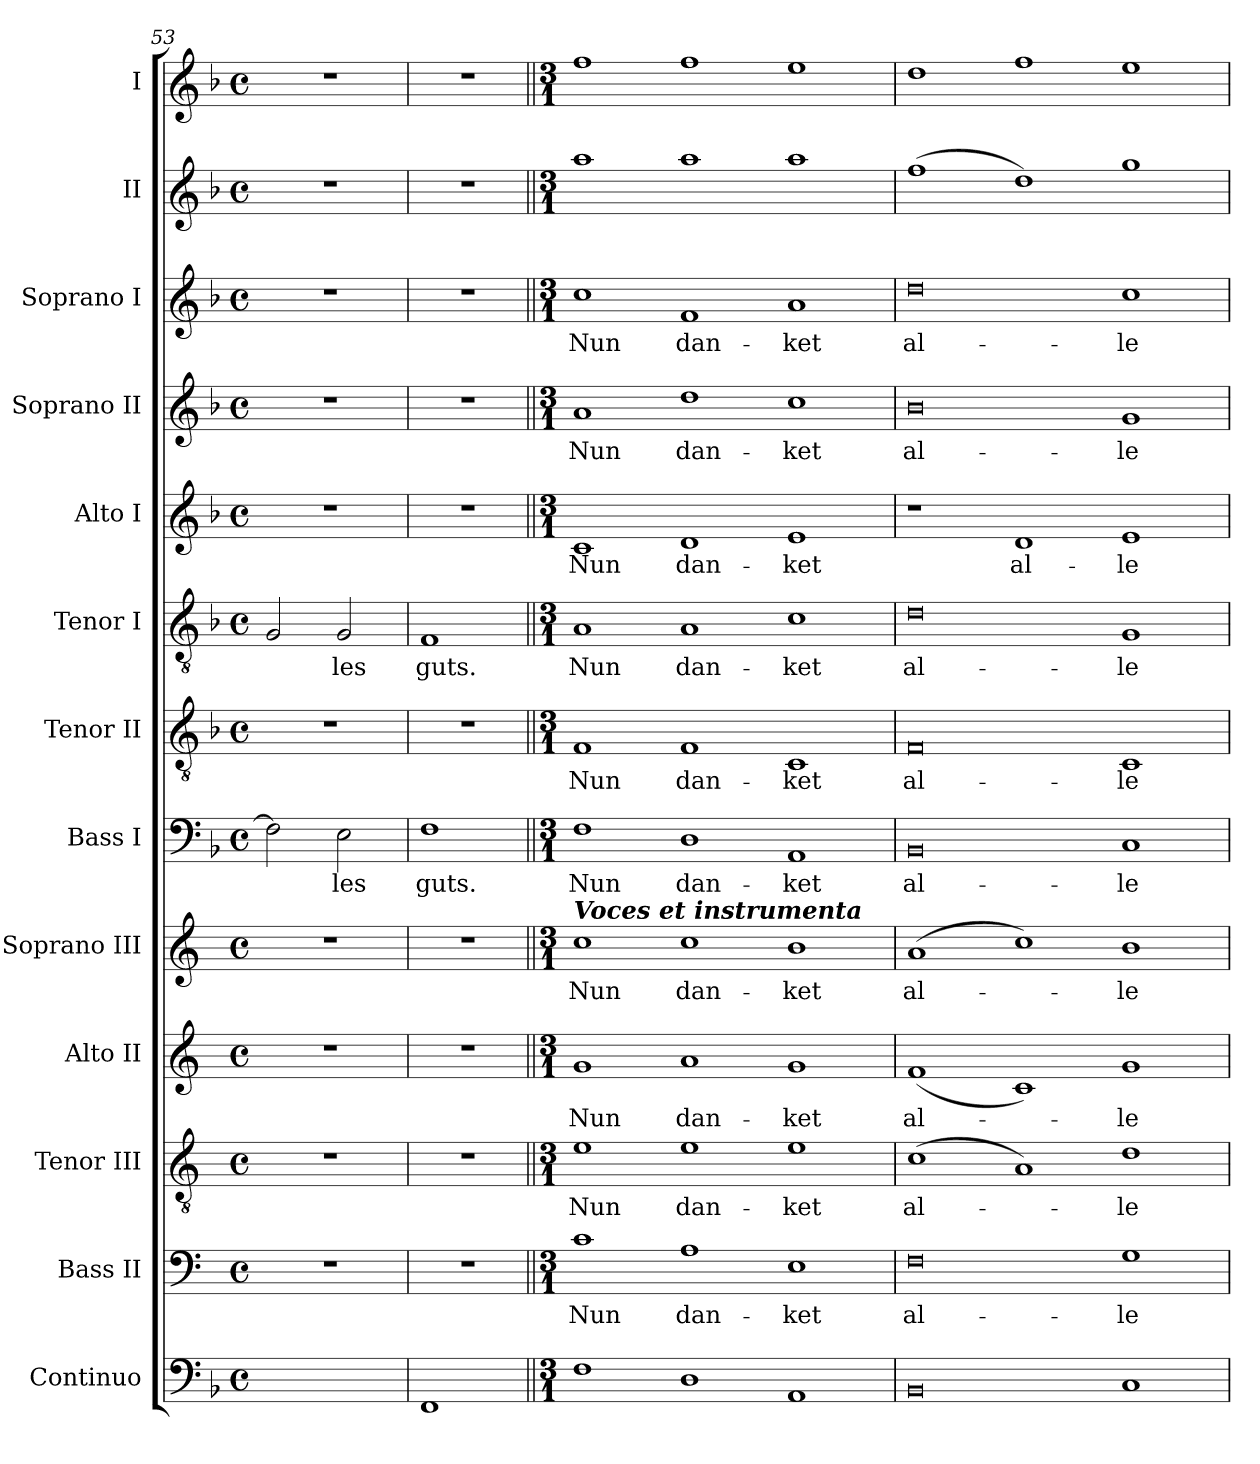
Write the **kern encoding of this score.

**kern	**text	**kern	**text	**kern	**text	**kern	**text	**kern	**text	**kern	**text	**kern	**text	**kern	**text	**kern	**text	**kern	**text	**kern	**text	**kern	**kern
*part13	*part13	*part12	*part12	*part11	*part11	*part10	*part10	*part9	*part9	*part8	*part8	*part7	*part7	*part6	*part6	*part5	*part5	*part4	*part4	*part3	*part3	*part2	*part1
*staff13	*staff13	*staff12	*staff12	*staff11	*staff11	*staff10	*staff10	*staff9	*staff9	*staff8	*staff8	*staff7	*staff7	*staff6	*staff6	*staff5	*staff5	*staff4	*staff4	*staff3	*staff3	*staff2	*staff1
*I"Continuo	*	*I"Bass II	*	*I"Tenor III	*	*I"Alto II	*	*I"Soprano III	*	*I"Bass I	*	*I"Tenor II	*	*I"Tenor I	*	*I"Alto I	*	*I"Soprano II	*	*I"Soprano I	*	*I"II	*I"I
*	*	*I'B	*	*I'T	*	*I'A	*	*I'S	*	*I'B I	*	*I'T II	*	*I'T I	*	*I'A I	*	*I'S II	*	*I'S I	*	*I'II	*I'I
!!LO:LB:g=z
*clefF4	*	*clefF4	*	*clefGv2	*	*clefG2	*	*clefG2	*	*clefF4	*	*clefGv2	*	*clefGv2	*	*clefG2	*	*clefG2	*	*clefG2	*	*clefG2	*clefG2
*	*	*ITrd4c7	*	*ITrd4c7	*	*ITrd4c7	*	*ITrd4c7	*	*	*	*	*	*	*	*	*	*	*	*	*	*	*
*k[b-]	*	*k[b-]	*	*k[b-]	*	*k[b-]	*	*k[b-]	*	*k[b-]	*	*k[b-]	*	*k[b-]	*	*k[b-]	*	*k[b-]	*	*k[b-]	*	*k[b-]	*k[b-]
*F:	*	*F:	*	*F:	*	*F:	*	*F:	*	*F:	*	*F:	*	*F:	*	*F:	*	*F:	*	*F:	*	*F:	*F:
*M4/4	*	*M4/4	*	*M4/4	*	*M4/4	*	*M4/4	*	*M4/4	*	*M4/4	*	*M4/4	*	*M4/4	*	*M4/4	*	*M4/4	*	*M4/4	*M4/4
*met(c)	*	*met(c)	*	*met(c)	*	*met(c)	*	*met(c)	*	*met(c)	*	*met(c)	*	*met(c)	*	*met(c)	*	*met(c)	*	*met(c)	*	*met(c)	*met(c)
=53	=53	=53	=53	=53	=53	=53	=53	=53	=53	=53	=53	=53	=53	=53	=53	=53	=53	=53	=53	=53	=53	=53	=53
!	!LO:LY:b	!	!	!	!	!	!	!	!	!	!	!	!	!	!	!	!	!	!	!	!	!	!
[2Cyy	4	1r	.	1r	.	1r	.	1r	.	2F]	.	1r	.	2G	.	1r	.	1r	.	1r	.	1r	1r
!	!LO:LY:b	!	!	!	!	!	!	!	!	!	!LO:LY:b	!	!	!	!LO:LY:b	!	!	!	!	!	!	!	!
2Cyy]	3	.	.	.	.	.	.	.	.	2E	les	.	.	2G	les	.	.	.	.	.	.	.	.
=54	=54	=54	=54	=54	=54	=54	=54	=54	=54	=54	=54	=54	=54	=54	=54	=54	=54	=54	=54	=54	=54	=54	=54
!	!	!	!	!	!	!	!	!	!	!	!LO:LY:b	!	!	!	!LO:LY:b	!	!	!	!	!	!	!	!
1FF	.	1r	.	1r	.	1r	.	1r	.	1F	guts.	1r	.	1F	guts.	1r	.	1r	.	1r	.	1r	1r
=55||	=55||	=55||	=55||	=55||	=55||	=55||	=55||	=55||	=55||	=55||	=55||	=55||	=55||	=55||	=55||	=55||	=55||	=55||	=55||	=55||	=55||	=55||	=55||
*M3/1	*	*M3/1	*	*M3/1	*	*M3/1	*	*M3/1	*	*M3/1	*	*M3/1	*	*M3/1	*	*M3/1	*	*M3/1	*	*M3/1	*	*M3/1	*M3/1
!	!	!	!	!	!	!	!	!LO:TX:a:Bi:t=Voces et instrumenta	!	!	!	!	!	!	!	!	!	!	!	!	!	!	!
!	!	!	!LO:LY:b	!	!LO:LY:b	!	!LO:LY:b	!	!LO:LY:b	!	!LO:LY:b	!	!LO:LY:b	!	!LO:LY:b	!	!LO:LY:b	!	!LO:LY:b	!	!LO:LY:b	!	!
1F	.	1F	Nun	1A	Nun	1c	Nun	1f	Nun	1F	Nun	1F	Nun	1A	Nun	1c	Nun	1a	Nun	1cc	Nun	1aa	1ff
!	!	!	!LO:LY:b	!	!LO:LY:b	!	!LO:LY:b	!	!LO:LY:b	!	!LO:LY:b	!	!LO:LY:b	!	!LO:LY:b	!	!LO:LY:b	!	!LO:LY:b	!	!LO:LY:b	!	!
1D	.	1D	dan-	1A	dan-	1d	dan-	1f	dan-	1D	dan-	1F	dan-	1A	dan-	1d	dan-	1dd	dan-	1f	dan-	1aa	1ff
!	!	!	!LO:LY:b	!	!LO:LY:b	!	!LO:LY:b	!	!LO:LY:b	!	!LO:LY:b	!	!LO:LY:b	!	!LO:LY:b	!	!LO:LY:b	!	!LO:LY:b	!	!LO:LY:b	!	!
1AA	.	1AA	-ket	1A	-ket	1c	-ket	1e	-ket	1AA	-ket	1C	-ket	1c	-ket	1e	-ket	1cc	-ket	1a	-ket	1aa	1ee
=56	=56	=56	=56	=56	=56	=56	=56	=56	=56	=56	=56	=56	=56	=56	=56	=56	=56	=56	=56	=56	=56	=56	=56
!	!	!	!LO:LY:b	!	!LO:LY:b	!	!LO:LY:b	!	!LO:LY:b	!	!LO:LY:b	!	!LO:LY:b	!	!LO:LY:b	!	!	!	!LO:LY:b	!	!LO:LY:b	!	!
0BB-	.	0BB-	al-	(<1F	al-	(<1B-	al-	(<1d	al-	0BB-	al-	0F	al-	0d	al-	1r	.	0b-	al-	0dd	al-	(>1ff	1dd
!	!	!	!	!	!	!	!	!	!	!	!	!	!	!	!	!	!LO:LY:b	!	!	!	!	!	!
.	.	.	.	1D)	.	1F)	.	1f)	.	.	.	.	.	.	.	1d	al-	.	.	.	.	1dd)	1ff
!	!	!	!LO:LY:b	!	!LO:LY:b	!	!LO:LY:b	!	!LO:LY:b	!	!LO:LY:b	!	!LO:LY:b	!	!LO:LY:b	!	!LO:LY:b	!	!LO:LY:b	!	!LO:LY:b	!	!
1C	.	1C	-le	1G	le	1c	le	1e	le	1C	-le	1C	-le	1G	-le	1e	-le	1g	-le	1cc	-le	1gg	1ee
=	=	=	=	=	=	=	=	=	=	=	=	=	=	=	=	=	=	=	=	=	=	=	=
*-	*-	*-	*-	*-	*-	*-	*-	*-	*-	*-	*-	*-	*-	*-	*-	*-	*-	*-	*-	*-	*-	*-	*-
